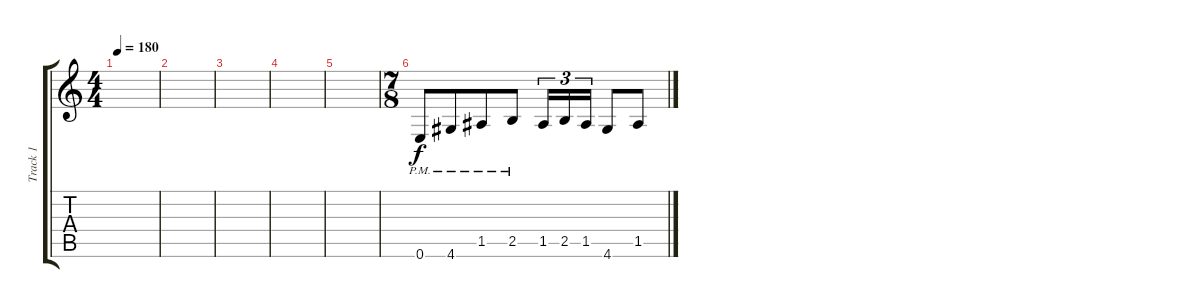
\track ("Track 1" "Track 1") {instrument overdrivenguitar}
\staff {score tabs}
\tuning (E4 B3 G3 D3 A2 E2) {hide}
\ts (4 4)
\tempo 180
\clef g2
\ks c
|
|
|
|
|
\ts (7 8)
0.6{pm}.8 4.6{pm}.8 1.5{pm}.8 2.5{pm}.8 1.5.16{tu (3 2)} 2.5.16{tu (3 2)} 1.5.16{tu (3 2)} 4.6.8 1.5.8
